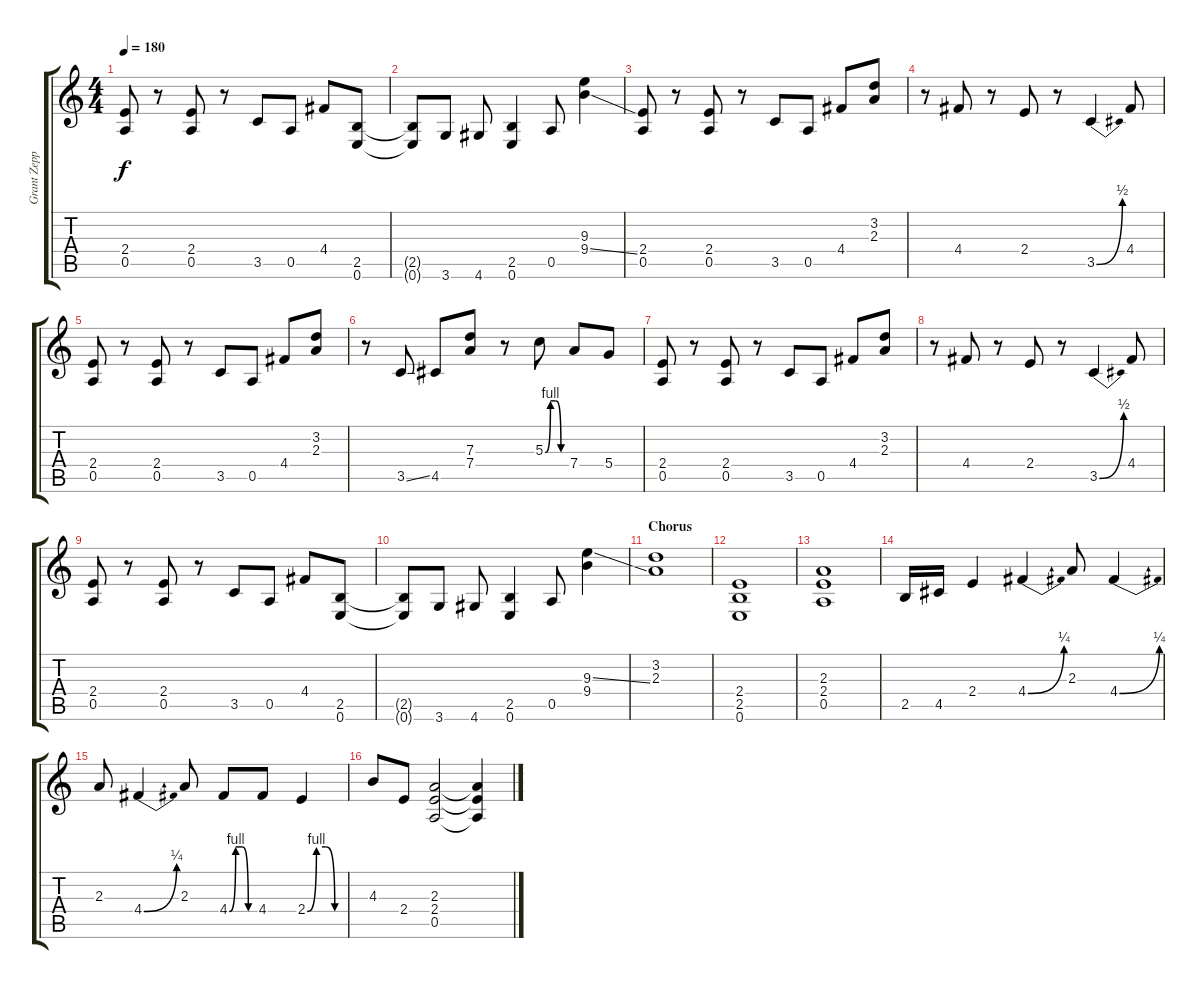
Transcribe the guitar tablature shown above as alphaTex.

\track ("Grant Zeppelin" "Grant Zepp") {instrument distortionguitar}
\staff {score tabs}
\tuning (E4 B3 G3 D3 A2 E2) {hide}
\ts (4 4)
\tempo 180
\clef g2
\ks c
(2.4 0.5).8{dy f} r.8 (2.4 0.5).8 r.8 3.5.8 0.5.8 4.4.8 (2.5 0.6).8 |
(2.5{t} 0.6{t}).8 3.6.8 4.6.8 (2.5 0.6).4 0.5.8 (9.3 9.4{ss}).4 |
(2.4 0.5).8 r.8 (2.4 0.5).8 r.8 3.5.8 0.5.8 4.4.8 (3.2 2.3).8 |
r.8 4.4.8 r.8 2.4.8 r.8 3.5{be (bend 0 0 60 2)}.4 4.4.8 |
(2.4 0.5).8 r.8 (2.4 0.5).8 r.8 3.5.8 0.5.8 4.4.8 (3.2 2.3).8 |
r.8 3.5{ss}.8 4.5.8 (7.3 7.4).8 r.8 5.3{be (custom 0 0 15 4 30 4 45 0 60 0)}.8 7.4.8 5.4.8 |
(2.4 0.5).8 r.8 (2.4 0.5).8 r.8 3.5.8 0.5.8 4.4.8 (3.2 2.3).8 |
r.8 4.4.8 r.8 2.4.8 r.8 3.5{be (bend 0 0 60 2)}.4 4.4.8 |
(2.4 0.5).8 r.8 (2.4 0.5).8 r.8 3.5.8 0.5.8 4.4.8 (2.5 0.6).8 |
(2.5{t} 0.6{t}).8 3.6.8 4.6.8 (2.5 0.6).4 0.5.8 (9.3{ss} 9.4).4 |
\section ("" "Chorus")
(3.2 2.3).1 |
(2.4 2.5 0.6).1 |
(2.3 2.4 0.5).1 |
2.5.16 4.5.16 2.4.4 4.4{be (bend 0 0 60 1)}.4 2.3.8 4.4{be (bend 0 0 60 1)}.4 |
2.3.8 4.4{be (bend 0 0 60 1)}.4 2.3.8 4.4{be (custom 0 0 15 4 30 4 45 0 60 0)}.8 4.4.8 2.4{be (custom 0 0 15 4 30 4 45 0 60 0)}.4 |
4.3.8 2.4.8 (2.3 2.4 0.5).2 (2.3{t} 2.4{t} 0.5{t}).4
